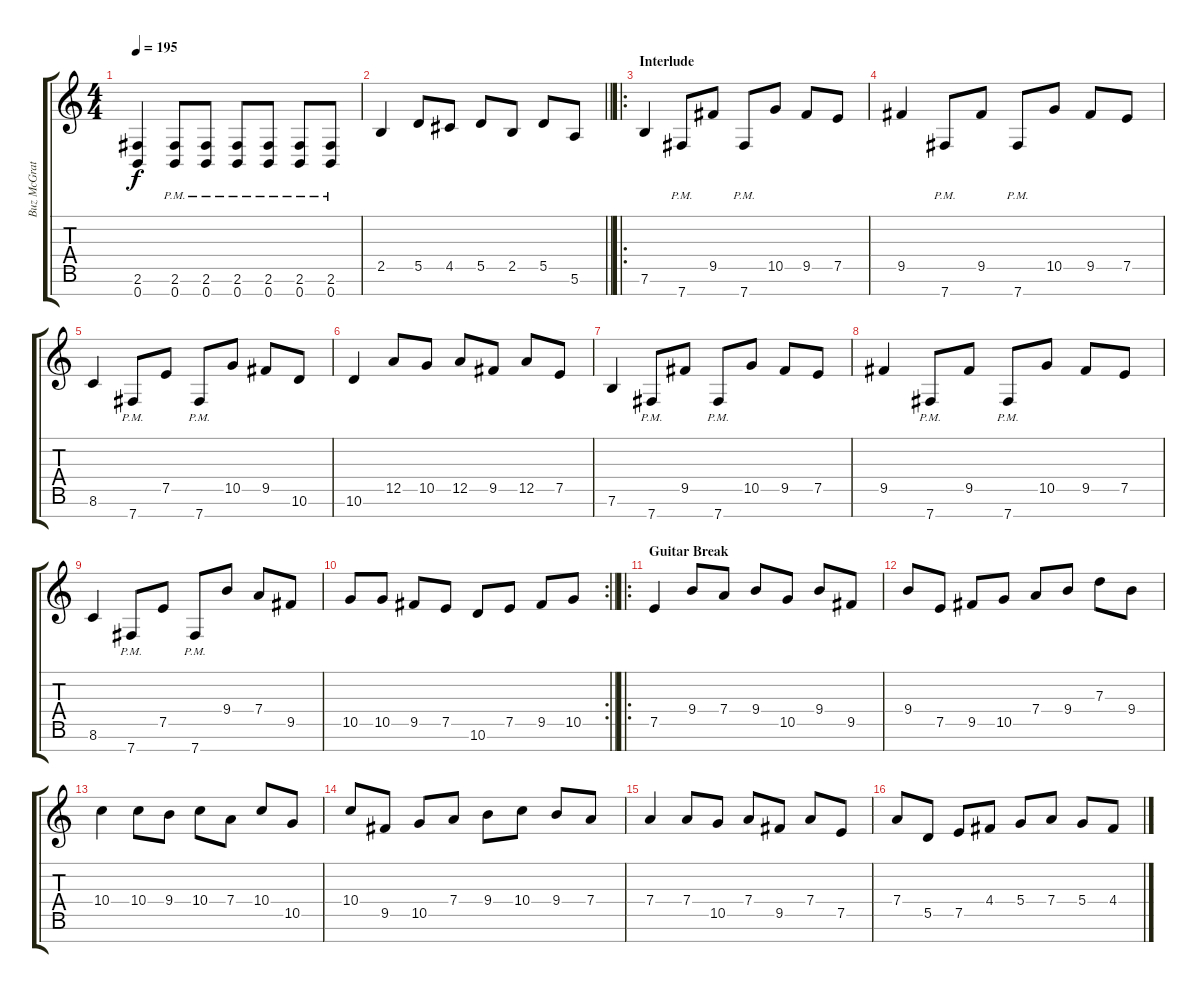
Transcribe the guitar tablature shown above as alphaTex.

\track ("Buz McGrath" "Buz McGrat") {instrument distortionguitar}
\staff {score tabs}
\tuning (E4 B3 G3 D3 A2 E2 B1) {hide}
\ts (4 4)
\tempo 195
\clef g2
\ks c
(2.6 0.7).4{dy f} (2.6{pm} 0.7{pm}).8 (2.6{pm} 0.7{pm}).8 (2.6{pm} 0.7{pm}).8 (2.6{pm} 0.7{pm}).8 (2.6{pm} 0.7{pm}).8 (2.6{pm} 0.7{pm}).8 |
\barLineRight lightlight
2.5.4 5.5.8 4.5.8 5.5.8 2.5.8 5.5.8 5.6.8 |
\ro
\section ("" "Interlude")
7.6.4{volume 14 instrument distortionguitar} 7.7{pm}.8 9.5.8 7.7{pm}.8 10.5.8 9.5.8 7.5.8 |
9.5.4 7.7{pm}.8 9.5.8 7.7{pm}.8 10.5.8 9.5.8 7.5.8 |
8.6.4 7.7{pm}.8 7.5.8 7.7{pm}.8 10.5.8 9.5.8 10.6.8 |
10.6.4 12.5.8 10.5.8 12.5.8 9.5.8 12.5.8 7.5.8 |
7.6.4 7.7{pm}.8 9.5.8 7.7{pm}.8 10.5.8 9.5.8 7.5.8 |
9.5.4 7.7{pm}.8 9.5.8 7.7{pm}.8 10.5.8 9.5.8 7.5.8 |
8.6.4 7.7{pm}.8 7.5.8 7.7{pm}.8 9.4.8 7.4.8 9.5.8 |
\rc 2
\barLineRight lightlight
10.5.8 10.5.8 9.5.8 7.5.8 10.6.8 7.5.8 9.5.8 10.5.8 |
\ro
\section ("" "Guitar Break")
7.5.4{volume 16 balance 0 instrument distortionguitar} 9.4.8 7.4.8 9.4.8 10.5.8 9.4.8 9.5.8 |
9.4.8 7.5.8 9.5.8 10.5.8 7.4.8 9.4.8 7.3.8 9.4.8 |
10.4.4 10.4.8 9.4.8 10.4.8 7.4.8 10.4.8 10.5.8 |
10.4.8 9.5.8 10.5.8 7.4.8 9.4.8 10.4.8 9.4.8 7.4.8 |
7.4.4 7.4.8 10.5.8 7.4.8 9.5.8 7.4.8 7.5.8 |
7.4.8 5.5.8 7.5.8 4.4.8 5.4.8 7.4.8 5.4.8 4.4.8
